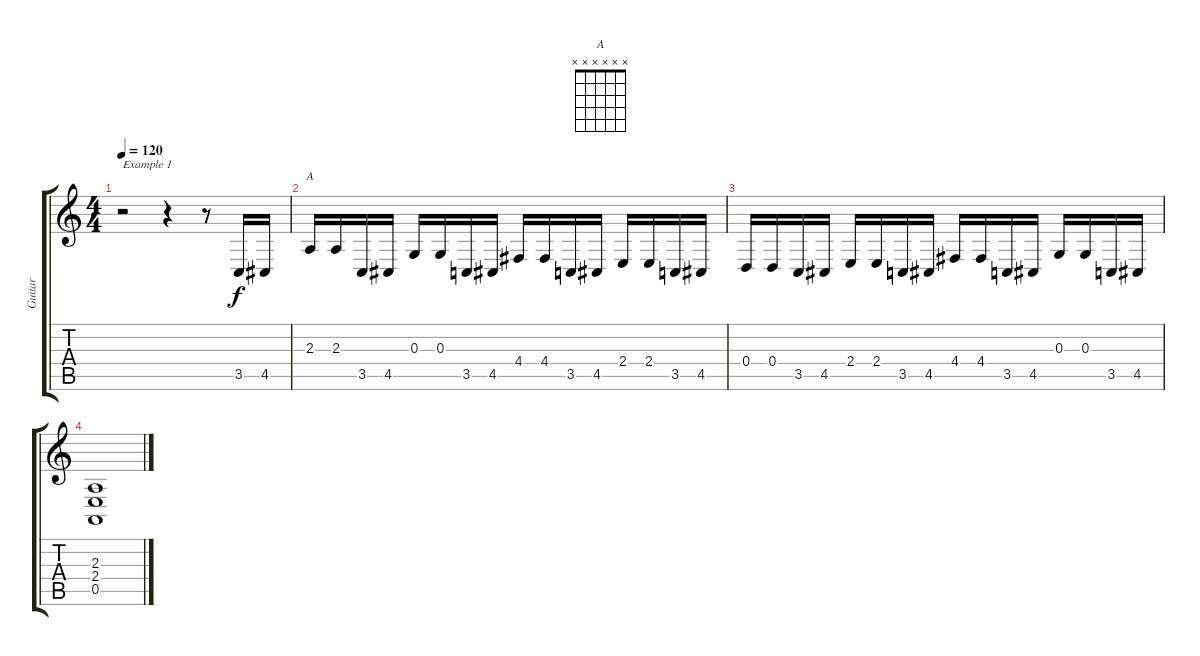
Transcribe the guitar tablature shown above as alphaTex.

\track ("Guitar" "Guitar") {instrument acousticgrandpiano}
\staff {score tabs}
\tuning (E4 B3 G3 D3 A2 E2) {hide}
\chord ("A" x x x x x x)
\ts (4 4)
\tempo 120
\clef g2
\ks aminor
r.2{txt "Example 1" dy f instrument acousticgrandpiano} r.4 r.8 3.5.16 4.5.16 |
2.3.16{ch "A"} 2.3.16 3.5.16 4.5.16 0.3.16 0.3.16 3.5.16 4.5.16 4.4.16 4.4.16 3.5.16 4.5.16 2.4.16 2.4.16 3.5.16 4.5.16 |
0.4.16 0.4.16 3.5.16 4.5.16 2.4.16 2.4.16 3.5.16 4.5.16 4.4.16 4.4.16 3.5.16 4.5.16 0.3.16 0.3.16 3.5.16 4.5.16 |
(2.3 2.4 0.5).1
